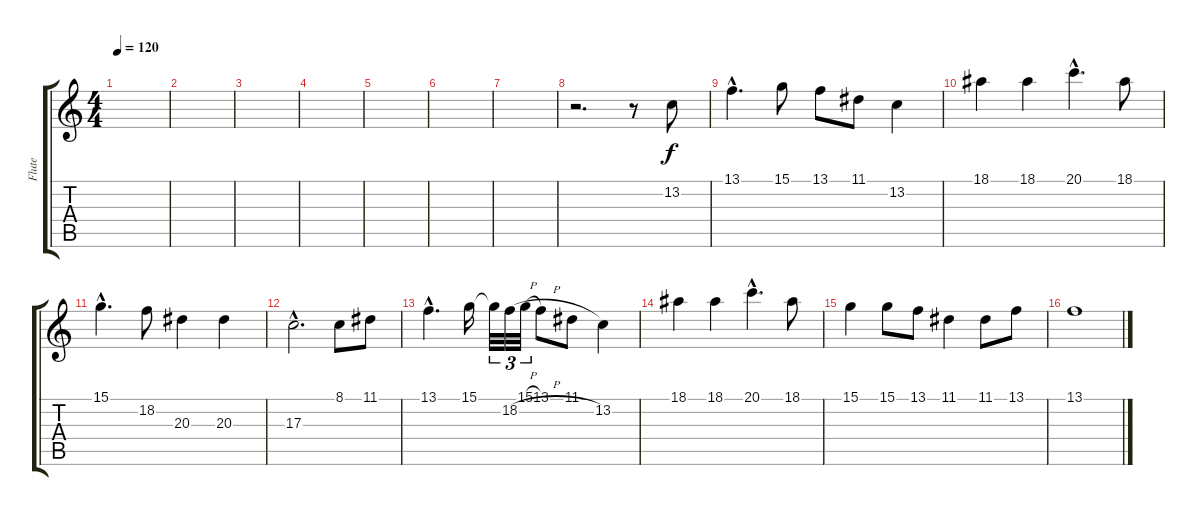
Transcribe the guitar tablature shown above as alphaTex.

\track ("Flute" "Flute") {instrument flute}
\staff {score tabs}
\tuning (E4 B3 G3 D3 A2 E2) {hide}
\ts (4 4)
\tempo 120
\clef g2
\ks c
|
|
|
|
|
|
|
r.2{d} r.8 13.2.8 |
13.1{hac}.4{d} 15.1.8 13.1.8 11.1.8 13.2.4 |
18.1.4 18.1.4 20.1{hac}.4{d} 18.1.8 |
15.1{hac}.4{d} 18.2.8 20.3.4 20.3.4 |
17.3{hac}.2{d} 8.1.8 11.1.8 |
13.1{hac}.4{d} 15.1.16 15.1{t}.32{tu (3 2)} 18.2{h}.32{tu (3 2)} 15.1{h}.32{tu (3 2)} 13.1.8 11.1.8 13.2.4 |
18.1.4 18.1.4 20.1{hac}.4{d} 18.1.8 |
15.1.4 15.1.8 13.1.8 11.1.4 11.1.8 13.1.8 |
13.1.1
